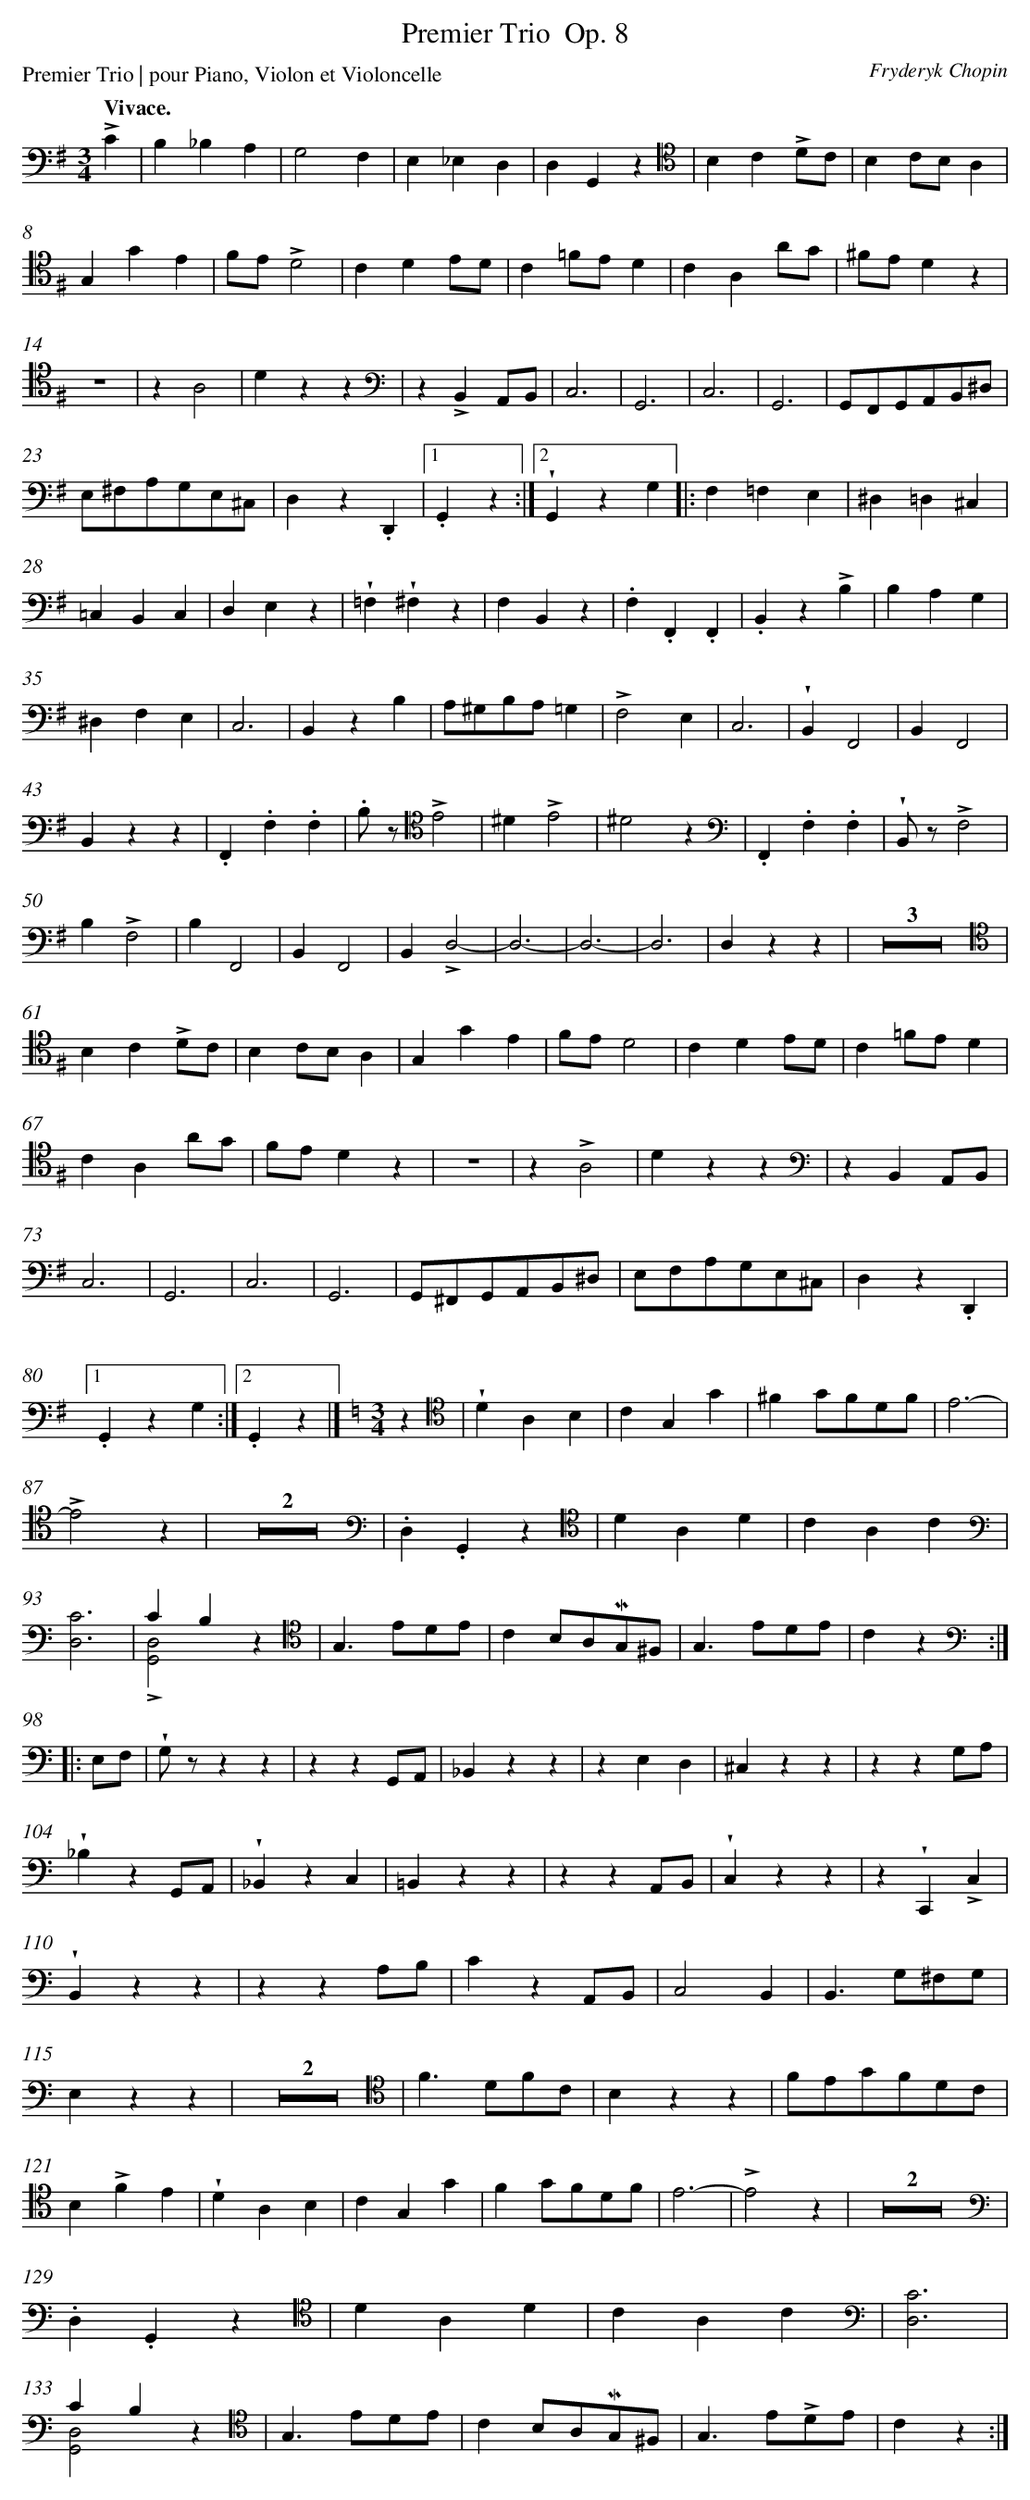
X:1
T: Premier Trio	 Op. 8
C: Fryderyk Chopin
L: 1/4
M: 3/4
P: Premier Trio | pour Piano, Violon et Violoncelle
Q: "Vivace."
K: G clef=bass
!accent!C [I:setbarnb 2]|
B,_B,A, |
G,2F, |
E,_E,D, |
D,G,,z[K:clef=tenor] |
B,C!accent!D/C/ |
B,C/B,/A, |
G,GE |
F/E/!accent!D2 |
CDE/D/ |
C=F/E/D |
CA,A/G/ |
^F/E/Dz |
z3 |
zA,2 |
Dzz[K:clef=bass] |
z!accent!B,,A,,/B,,/ |
C,3 |
G,,3 |
C,3 |
G,,3 |
G,,/F,,/G,,/A,,/B,,/^D,/ |
E,/^F,/A,/G,/E,/^C,/ |
D,z.D,, |[1
.G,,z :|][2
!wedge!G,,zG, ]|:
F,=F,E, |
^D,=D,^C, |
=C,B,,C, |
D,E,z |
!wedge!=F,!wedge!^F,z |
F,B,,z |
.F,.F,,.F,, |
.B,,z!accent!B, |
B,A,G, |
^D,F,E, |
C,3 |
B,,zB, |
A,/^G,/B,/A,/=G, |
!accent!F,2E, |
C,3 |
!wedge!B,,F,,2 |
B,,F,,2 |
B,,zz |
.F,,.F,.F, |
.B,/ z/[K:clef=tenor]!accent!E2 |
^D!accent!E2 |
^D2z[K:clef=bass] |
.F,,.F,.F, |
!wedge!B,,/ z/!accent!F,2 |
B,!accent!F,2 |
B,F,,2 |
B,,F,,2 |
B,,!accent!D,2- |
D,3- |
D,3- |
D,3 |
D,zz |
Z3 |
[K:clef=tenor]B,C!accent!D/C/ |
B,C/B,/A, |
G,GE |
F/E/D2 |
CDE/D/ |
C=F/E/D |
CA,A/G/ |
F/E/Dz |
z3 |
z!accent!A,2 |
Dzz[K:clef=bass] |
zB,,A,,/B,,/ |
C,3 |
G,,3 |
C,3 |
G,,3 |
G,,/^F,,/G,,/A,,/B,,/^D,/ |
E,/F,/A,/G,/E,/^C,/ |
D,z.D,, |[1
.G,,zG, :|][2
.G,,z |]
 [K:C] [M:3/4]z[K:clef=tenor] [I:setbarnb 83]|
!wedge!DA,B, |
CG,G |
^FG/F/D/F/ |
E3- |
!accent!E2z |
Z2 |
[K:clef=bass].D,.G,,z[K:clef=tenor] |
DA,D |
CA,C[K:clef=bass] |
[C3D,3] |
CB,z[K:clef=tenor] & !accent![D,2G,,2]x |
G,>ED/E/ |
CB,/A,/!mordent!G,/^F,/ |
G,>ED/E/ |
Cz [I:setbarnb 98]:|]|:
[K:clef=bass]E,/F,/ |
!wedge!G,/ z/zz |
zzG,,/A,,/ |
_B,,zz |
zE,D, |
^C,zz |
zzG,/A,/ |
!wedge!_B,zG,,/A,,/ |
!wedge!_B,,zC, |
=B,,zz |
zzA,,/B,,/ |
!wedge!C,zz |
z!wedge!C,,!accent!C, |
!wedge!B,,zz |
zzA,/B,/ |
CzA,,/B,,/ |
C,2B,, |
B,,>G,^F,/G,/ |
E,zz |
Z2 |
[K:clef=tenor]F>DF/C/ |
B,zz |
F/E/G/F/D/C/ |
B,!accent!FE |
!wedge!DA,B, |
CG,G |
FG/F/D/F/ |
E3- |
!accent!E2z |
Z2 |
[K:clef=bass].D,.G,,z[K:clef=tenor] |
DA,D |
CA,C[K:clef=bass] |
[C3D,3] |
CB,z[K:clef=tenor] & [D,2G,,2]x |
G,>ED/E/ |
CB,/A,/!mordent!G,/^F,/ |
G,>E!accent!D/E/ |
Cz :|]
